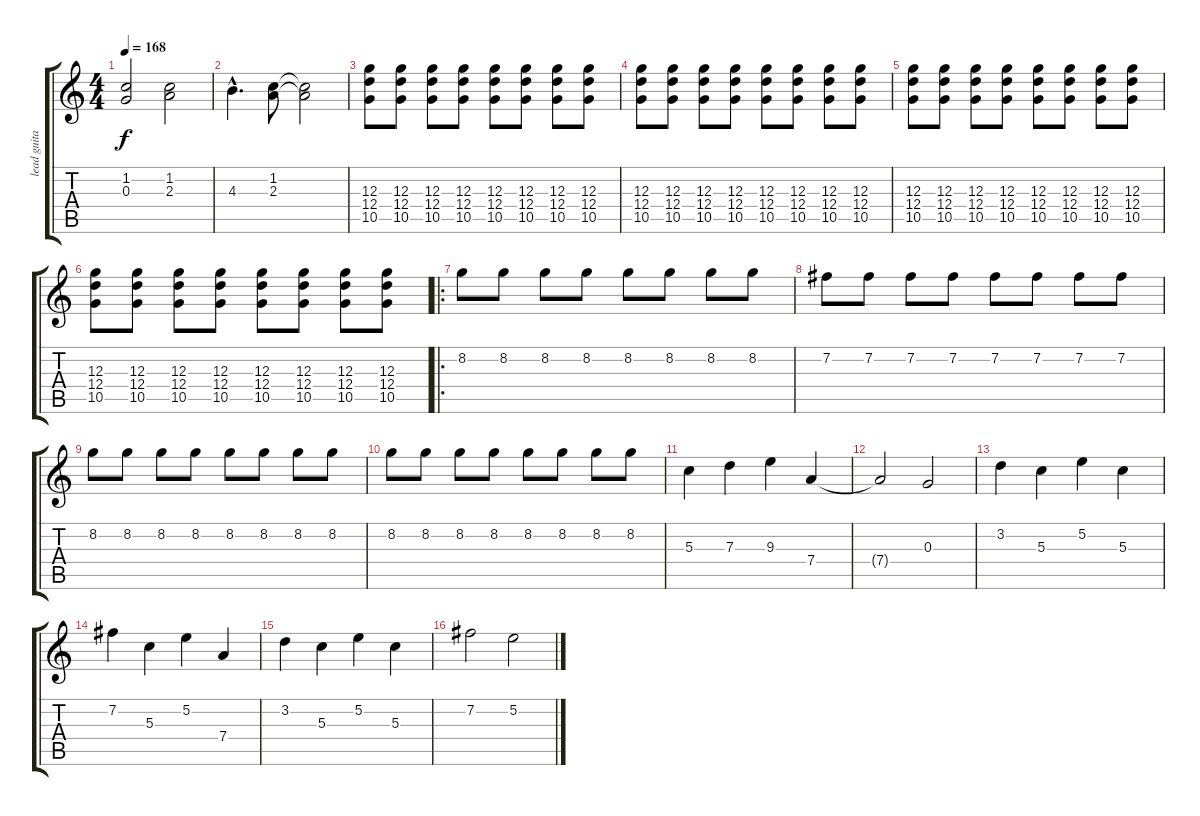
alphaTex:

\track ("lead guitar" "lead guita") {instrument overdrivenguitar}
\staff {score tabs}
\tuning (E4 B3 G3 D3 A2 E2) {hide}
\ts (4 4)
\tempo 168
\clef g2
\ks c
(1.2 0.3).2{dy f} (1.2 2.3).2 |
4.3{hac}.4{d} (1.2 2.3).8 (1.2{t} 2.3{t}).2 |
(12.3 12.4 10.5).8 (12.3 12.4 10.5).8 (12.3 12.4 10.5).8 (12.3 12.4 10.5).8 (12.3 12.4 10.5).8 (12.3 12.4 10.5).8 (12.3 12.4 10.5).8 (12.3 12.4 10.5).8 |
(12.3 12.4 10.5).8 (12.3 12.4 10.5).8 (12.3 12.4 10.5).8 (12.3 12.4 10.5).8 (12.3 12.4 10.5).8 (12.3 12.4 10.5).8 (12.3 12.4 10.5).8 (12.3 12.4 10.5).8 |
(12.3 12.4 10.5).8 (12.3 12.4 10.5).8 (12.3 12.4 10.5).8 (12.3 12.4 10.5).8 (12.3 12.4 10.5).8 (12.3 12.4 10.5).8 (12.3 12.4 10.5).8 (12.3 12.4 10.5).8 |
(12.3 12.4 10.5).8 (12.3 12.4 10.5).8 (12.3 12.4 10.5).8 (12.3 12.4 10.5).8 (12.3 12.4 10.5).8 (12.3 12.4 10.5).8 (12.3 12.4 10.5).8 (12.3 12.4 10.5).8 |
\ro
8.2.8 8.2.8 8.2.8 8.2.8 8.2.8 8.2.8 8.2.8 8.2.8 |
7.2.8 7.2.8 7.2.8 7.2.8 7.2.8 7.2.8 7.2.8 7.2.8 |
8.2.8 8.2.8 8.2.8 8.2.8 8.2.8 8.2.8 8.2.8 8.2.8 |
8.2.8 8.2.8 8.2.8 8.2.8 8.2.8 8.2.8 8.2.8 8.2.8 |
5.3.4 7.3.4 9.3.4 7.4.4 |
7.4{t}.2 0.3.2 |
3.2.4 5.3.4 5.2.4 5.3.4 |
7.2.4 5.3.4 5.2.4 7.4.4 |
3.2.4 5.3.4 5.2.4 5.3.4 |
7.2.2 5.2.2
